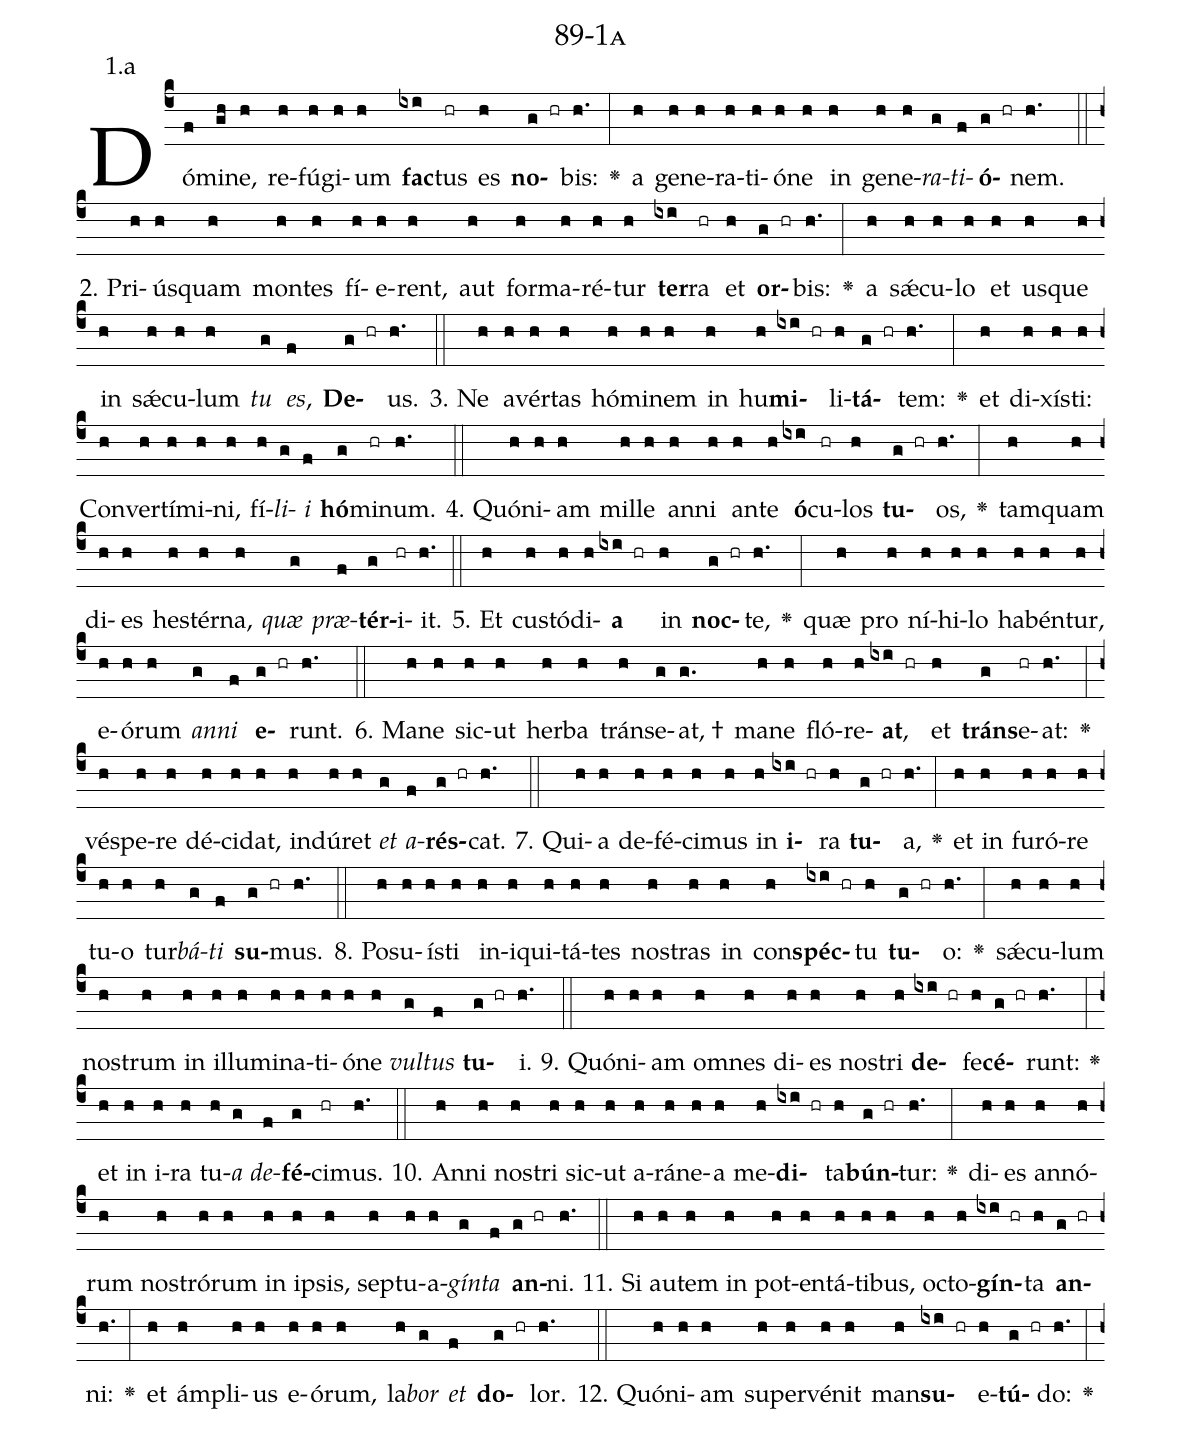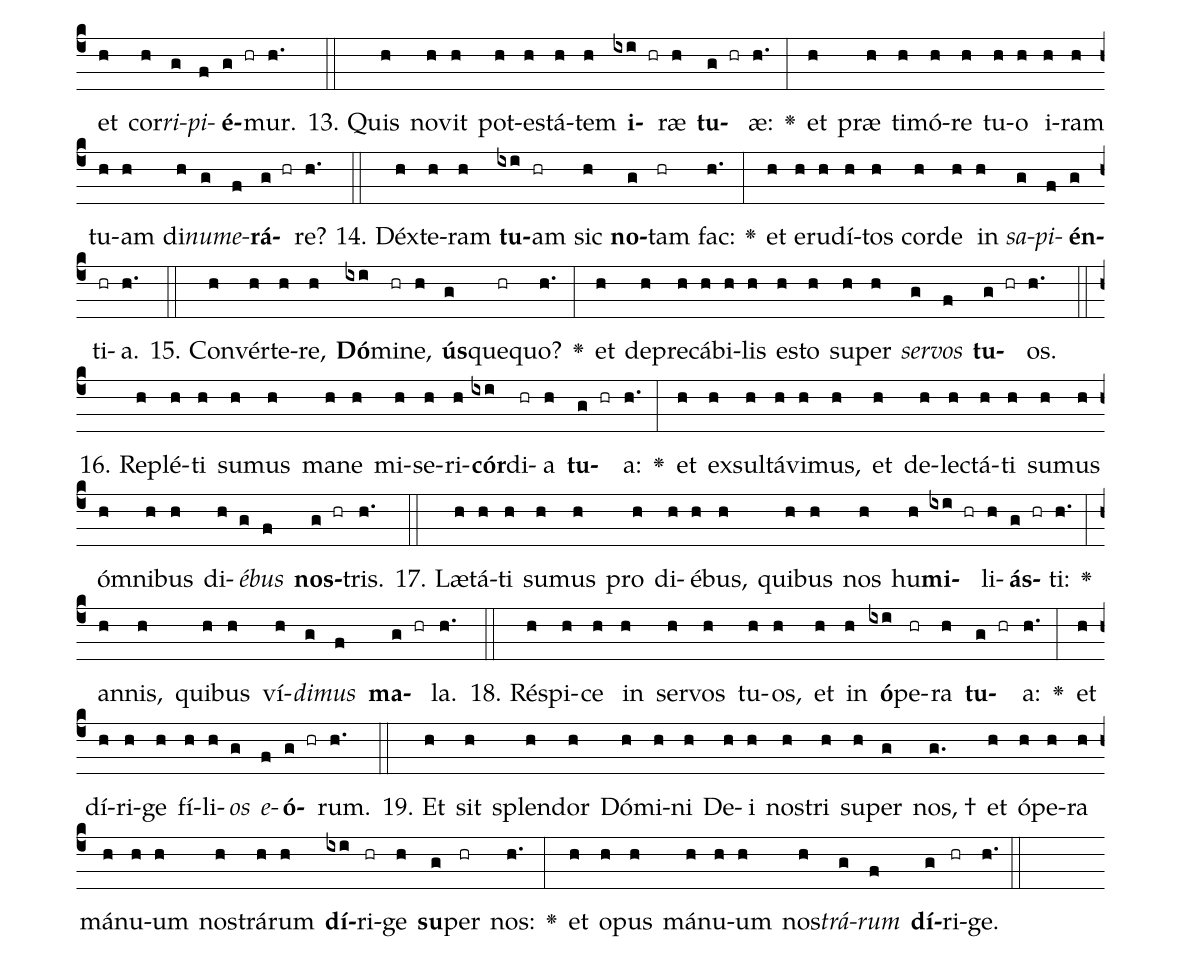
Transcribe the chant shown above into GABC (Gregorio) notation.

name: 89-1a;
annotation: 1.a;
%%
(c4)Dó(f)mi(gh)ne,(h) re(h)fú(h)gi(h)um(h) <b>fac</b>(ixi)tus(hr) es(h) <b>no</b>(g hr)bis:(h.) <v>\greheightstar</v>(:) a(h) ge(h)ne(h)ra(h)ti(h)ó(h)ne(h) in(h) ge(h)ne(h)<i>ra</i>(g)<i>ti</i>(f)<b>ó</b>(g hr)nem.(h.) (::)
2. Pri(h)ús(h)quam(h) mon(h)tes(h) fí(h)e(h)rent,(h) aut(h) for(h)ma(h)ré(h)tur(h) <b>ter</b>(ixi)ra(hr) et(h) <b>or</b>(g hr)bis:(h.) <v>\greheightstar</v>(:) a(h) sǽ(h)cu(h)lo(h) et(h) us(h)que(h) in(h) sǽ(h)cu(h)lum(h) <i>tu</i>(g) <i>es</i>,(f) <b>De</b>(g hr)us.(h.) (::)
3. Ne(h) a(h)vér(h)tas(h) hó(h)mi(h)nem(h) in(h) hu(h)<b>mi</b>(ixi hr)li(h)<b>tá</b>(g hr)tem:(h.) <v>\greheightstar</v>(:) et(h) di(h)xís(h)ti:(h) Con(h)ver(h)tí(h)mi(h)ni,(h) fí(h)<i>li</i>(g)<i>i</i>(f) <b>hó</b>(g)mi(hr)num.(h.) (::)
4. Quón(h)i(h)am(h) mil(h)le(h) an(h)ni(h) an(h)te(h) <b>ó</b>(ixi)cu(hr)los(h) <b>tu</b>(g hr)os,(h.) <v>\greheightstar</v>(:) tam(h)quam(h) di(h)es(h) hes(h)tér(h)na,(h) <i>quæ</i>(g) <i>præ</i>(f)<b>tér</b>(g)i(hr)it.(h.) (::)
5. Et(h) cus(h)tó(h)di(h)<b>a</b>(ixi hr) in(h) <b>noc</b>(g hr)te,(h.) <v>\greheightstar</v>(:) quæ(h) pro(h) ní(h)hi(h)lo(h) ha(h)bén(h)tur,(h) e(h)ó(h)rum(h) <i>an</i>(g)<i>ni</i>(f) <b>e</b>(g hr)runt.(h.) (::)
6. Ma(h)ne(h) sic(h)ut(h) her(h)ba(h) tráns(h)e(g)at, †(g.) ma(h)ne(h) fló(h)re(h)<b>at</b>,(ixi hr) et(h) <b>tráns</b>(g)e(hr)at:(h.) <v>\greheightstar</v>(:) vés(h)pe(h)re(h) dé(h)ci(h)dat,(h) in(h)dú(h)ret(h) <i>et</i>(g) <i>a</i>(f)<b>rés</b>(g hr)cat.(h.) (::)
7. Qui(h)a(h) de(h)fé(h)ci(h)mus(h) in(h) <b>i</b>(ixi hr)ra(h) <b>tu</b>(g hr)a,(h.) <v>\greheightstar</v>(:) et(h) in(h) fu(h)ró(h)re(h) tu(h)o(h) tur(h)<i>bá</i>(g)<i>ti</i>(f) <b>su</b>(g hr)mus.(h.) (::)
8. Po(h)su(h)ís(h)ti(h) in(h)i(h)qui(h)tá(h)tes(h) nos(h)tras(h) in(h) con(h)<b>spéc</b>(ixi hr)tu(h) <b>tu</b>(g hr)o:(h.) <v>\greheightstar</v>(:) sǽ(h)cu(h)lum(h) nos(h)trum(h) in(h) il(h)lu(h)mi(h)na(h)ti(h)ó(h)ne(h) <i>vul</i>(g)<i>tus</i>(f) <b>tu</b>(g hr)i.(h.) (::)
9. Quón(h)i(h)am(h) om(h)nes(h) di(h)es(h) nos(h)tri(h) <b>de</b>(ixi hr)fe(h)<b>cé</b>(g hr)runt:(h.) <v>\greheightstar</v>(:) et(h) in(h) i(h)ra(h) tu(h)<i>a</i>(g) <i>de</i>(f)<b>fé</b>(g)ci(hr)mus.(h.) (::)
10. An(h)ni(h) nos(h)tri(h) sic(h)ut(h) a(h)rá(h)ne(h)a(h) me(h)<b>di</b>(ixi hr)ta(h)<b>bún</b>(g hr)tur:(h.) <v>\greheightstar</v>(:) di(h)es(h) an(h)nó(h)rum(h) nos(h)tró(h)rum(h) in(h) ip(h)sis,(h) sep(h)tu(h)a(h)<i>gín</i>(g)<i>ta</i>(f) <b>an</b>(g hr)ni.(h.) (::)
11. Si(h) au(h)tem(h) in(h) pot(h)en(h)tá(h)ti(h)bus,(h) oc(h)to(h)<b>gín</b>(ixi hr)ta(h) <b>an</b>(g hr)ni:(h.) <v>\greheightstar</v>(:) et(h) ám(h)pli(h)us(h) e(h)ó(h)rum,(h) la(h)<i>bor</i>(g) <i>et</i>(f) <b>do</b>(g hr)lor.(h.) (::)
12. Quón(h)i(h)am(h) su(h)per(h)vé(h)nit(h) man(h)<b>su</b>(ixi hr)e(h)<b>tú</b>(g hr)do:(h.) <v>\greheightstar</v>(:) et(h) cor(h)<i>ri</i>(g)<i>pi</i>(f)<b>é</b>(g hr)mur.(h.) (::)
13. Quis(h) no(h)vit(h) pot(h)es(h)tá(h)tem(h) <b>i</b>(ixi hr)ræ(h) <b>tu</b>(g hr)æ:(h.) <v>\greheightstar</v>(:) et(h) præ(h) ti(h)mó(h)re(h) tu(h)o(h) i(h)ram(h) tu(h)am(h) di(h)<i>nu</i>(g)<i>me</i>(f)<b>rá</b>(g hr)re?(h.) (::)
14. Déx(h)te(h)ram(h) <b>tu</b>(ixi)am(hr) sic(h) <b>no</b>(g)tam(hr) fac:(h.) <v>\greheightstar</v>(:) et(h) e(h)ru(h)dí(h)tos(h) cor(h)de(h) in(h) <i>sa</i>(g)<i>pi</i>(f)<b>én</b>(g)ti(hr)a.(h.) (::)
15. Con(h)vér(h)te(h)re,(h) <b>Dó</b>(ixi)mi(hr)ne,(h) <b>ús</b>(g)que(hr)quo?(h.) <v>\greheightstar</v>(:) et(h) de(h)pre(h)cá(h)bi(h)lis(h) es(h)to(h) su(h)per(h) <i>ser</i>(g)<i>vos</i>(f) <b>tu</b>(g hr)os.(h.) (::)
16. Re(h)plé(h)ti(h) su(h)mus(h) ma(h)ne(h) mi(h)se(h)ri(h)<b>cór</b>(ixi)di(hr)a(h) <b>tu</b>(g hr)a:(h.) <v>\greheightstar</v>(:) et(h) ex(h)sul(h)tá(h)vi(h)mus,(h) et(h) de(h)lec(h)tá(h)ti(h) su(h)mus(h) óm(h)ni(h)bus(h) di(h)<i>é</i>(g)<i>bus</i>(f) <b>nos</b>(g hr)tris.(h.) (::)
17. Læ(h)tá(h)ti(h) su(h)mus(h) pro(h) di(h)é(h)bus,(h) qui(h)bus(h) nos(h) hu(h)<b>mi</b>(ixi hr)li(h)<b>ás</b>(g hr)ti:(h.) <v>\greheightstar</v>(:) an(h)nis,(h) qui(h)bus(h) ví(h)<i>di</i>(g)<i>mus</i>(f) <b>ma</b>(g hr)la.(h.) (::)
18. Ré(h)spi(h)ce(h) in(h) ser(h)vos(h) tu(h)os,(h) et(h) in(h) <b>ó</b>(ixi)pe(hr)ra(h) <b>tu</b>(g hr)a:(h.) <v>\greheightstar</v>(:) et(h) dí(h)ri(h)ge(h) fí(h)li(h)<i>os</i>(g) <i>e</i>(f)<b>ó</b>(g hr)rum.(h.) (::)
19. Et(h) sit(h) splen(h)dor(h) Dó(h)mi(h)ni(h) De(h)i(h) nos(h)tri(h) su(h)per(g) nos, †(g.) et(h) ó(h)pe(h)ra(h) má(h)nu(h)um(h) nos(h)trá(h)rum(h) <b>dí</b>(ixi)ri(hr)ge(h) <b>su</b>(g)per(hr) nos:(h.) <v>\greheightstar</v>(:) et(h) o(h)pus(h) má(h)nu(h)um(h) nos(h)<i>trá</i>(g)<i>rum</i>(f) <b>dí</b>(g)ri(hr)ge.(h.) (::)
